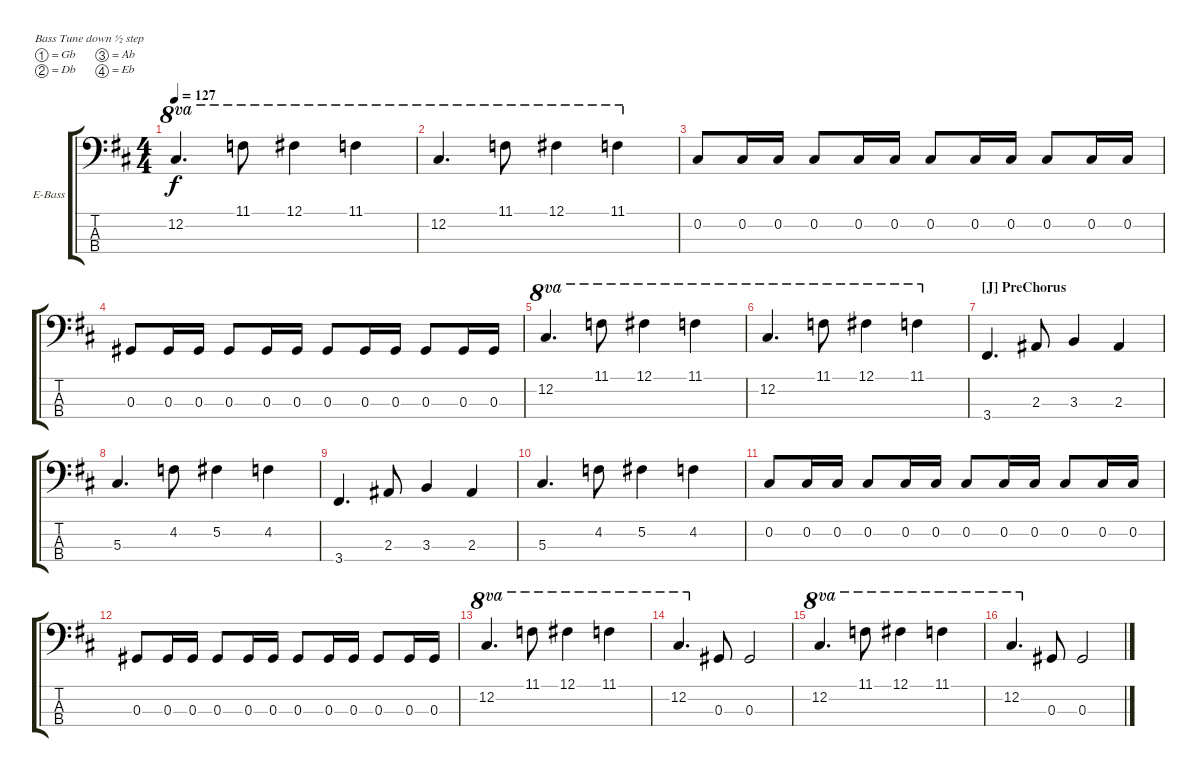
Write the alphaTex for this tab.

\bracketExtendMode groupsimilarinstruments
\firstSystemTrackNameOrientation horizontal
\otherSystemsTrackNameOrientation horizontal
\track ("Bass" "E-Bass") {instrument electricbasspick}
\staff {score tabs}
\tuning (Gb2 Db2 Ab1 Eb1)
\ts (4 4)
\tempo 127
\clef f4
\scale
1.06305
\ks d
12.2.4{d ot 8va dy f} 11.1.8{ot 8va} 12.1.4{ot 8va} 11.1.4{ot 8va} |
\scale
0.936948 12.2.4{d ot 8va} 11.1.8{ot 8va} 12.1.4{ot 8va} 11.1.4{ot 8va} |
\scale
1.06305 0.2.8 0.2.16 0.2.16 0.2.8 0.2.16 0.2.16 0.2.8 0.2.16 0.2.16 0.2.8 0.2.16 0.2.16 |
\scale
0.936948 0.3.8 0.3.16 0.3.16 0.3.8 0.3.16 0.3.16 0.3.8 0.3.16 0.3.16 0.3.8 0.3.16 0.3.16 |
\scale
1.06305 12.2.4{d ot 8va} 11.1.8{ot 8va} 12.1.4{ot 8va} 11.1.4{ot 8va} |
\scale
0.936948 12.2.4{d ot 8va} 11.1.8{ot 8va} 12.1.4{ot 8va} 11.1.4{ot 8va} |
\section ("J" "PreChorus")
\scale
1.06305 3.4.4{d} 2.3.8 3.3.4 2.3.4 |
\scale
0.936948 5.3.4{d} 4.2.8 5.2.4 4.2.4 |
\scale
1.06305 3.4.4{d} 2.3.8 3.3.4 2.3.4 |
\scale
0.936948 5.3.4{d} 4.2.8 5.2.4 4.2.4 |
\scale
1.06305 0.2.8 0.2.16 0.2.16 0.2.8 0.2.16 0.2.16 0.2.8 0.2.16 0.2.16 0.2.8 0.2.16 0.2.16 |
\scale
0.936948 0.3.8 0.3.16 0.3.16 0.3.8 0.3.16 0.3.16 0.3.8 0.3.16 0.3.16 0.3.8 0.3.16 0.3.16 |
\scale
1.06305 12.2.4{d ot 8va} 11.1.8{ot 8va} 12.1.4{ot 8va} 11.1.4{ot 8va} |
\scale
0.936948 12.2.4{d ot 8va} 0.3.8 0.3.2 |
\scale
1.06305 12.2.4{d ot 8va} 11.1.8{ot 8va} 12.1.4{ot 8va} 11.1.4{ot 8va} |
\scale
0.936948 12.2.4{d ot 8va} 0.3.8 0.3.2
